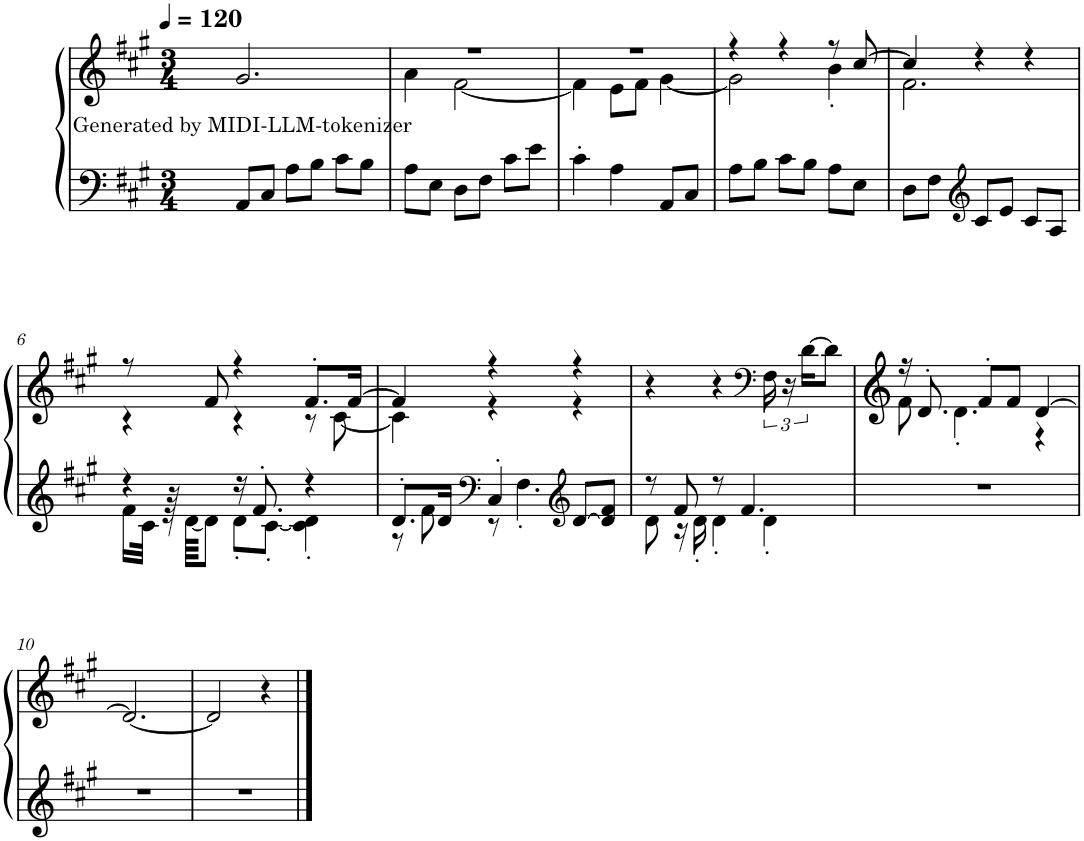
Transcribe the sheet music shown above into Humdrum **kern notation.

**kern	**kern	**text
*part1	*part1	*part1
*staff2	*staff1	*staff1
*I"Piano	*	*
*I'Pno.	*	*
*clefF4	*clefG2	*
*k[f#c#g#]	*k[f#c#g#]	*
*M3/4	*M3/4	*
*MM120	*MM120	*
=1	=1	=1
!	!	!LO:LY:b
8AA/L	2.g#/	Generated by MIDI-LLM-tokenizer
8C#/J	.	.
8A\L	.	.
8B\J	.	.
8c#\L	.	.
8B\J	.	.
=2	=2	=2
*	*^	*
8A\L	2.r	4a\	.
8E\J	.	.	.
8D\L	.	[2f#\	.
8F#\J	.	.	.
8c#\L	.	.	.
8e\J	.	.	.
=3	=3	=3	=3
4c#'\	2.r	4f#\]	.
4A\	.	8e\L	.
.	.	8f#\J	.
8AA/L	.	[4g#\	.
8C#/J	.	.	.
=4	=4	=4	=4
8A\L	4r	2g#\]	.
8B\J	.	.	.
8c#\L	4r	.	.
8B\J	.	.	.
8A\L	8r	4b'\	.
8E\J	[8cc#/	.	.
=5	=5	=5	=5
8D\L	4cc#/]	2.f#\	.
8F#\J	.	.	.
*clefG2	*	*	*
8c#/L	4r	.	.
8e/J	.	.	.
8c#/L	4r	.	.
8A/J	.	.	.
!!LO:LB:g=z	!!
=6	=6	=6	=6
*^	*	*	*
4r	16f#\LL	8r	4r	.
.	32c#\JJk	.	.	.
.	64r	.	.	.
.	[64d\KKKL	.	.	.
.	8d\J]	8f#/	.	.
16r	8d'\L	4r	4r	.
8.f#'/	.	.	.	.
.	[8c#'\J	.	.	.
4r	4c#\]' 4d\'	8.f#'/L	8r	.
.	.	.	[8c#\	.
.	.	[16f#/Jk	.	.
=7	=7	=7	=7	=7
8.d'/L	8r	4f#/]	4c#\]	.
.	8f#\	.	.	.
16d/Jk	.	.	.	.
*clefF4	*	*	*	*
4C#'/	8r	4r	4r	.
.	4.F#'\	.	.	.
*clefG2	*	*	*	*
[8d/L	.	4r	4r	.
8d/] 8f#/J	.	.	.	.
*	*	*v	*v	*
=8	=8	=8	=8
8r	8d\	4r	.
8f#/	16r	.	.
.	16d'\	.	.
8r	4d'\	4r	.
4.f#/	.	.	.
*	*	*clefF4	*
.	4d'\	24F#\	.
.	.	24r	.
.	.	[24d\KL	.
.	.	8d\J]	.
*v	*v	*	*
=9	=9	=9
*	*^	*
2.r	16r	8f#\	.
.	8.d'/	.	.
.	.	4.d'\	.
.	8f#'/L	.	.
.	8f#/J	.	.
.	[4d/	4r	.
*	*v	*v	*
!!LO:LB:g=z
=10	=10	=10
2.r	2.d/_	.
=11	=11	=11
2.r	2d/]	.
.	4r	.
==	==	==
*-	*-	*-
